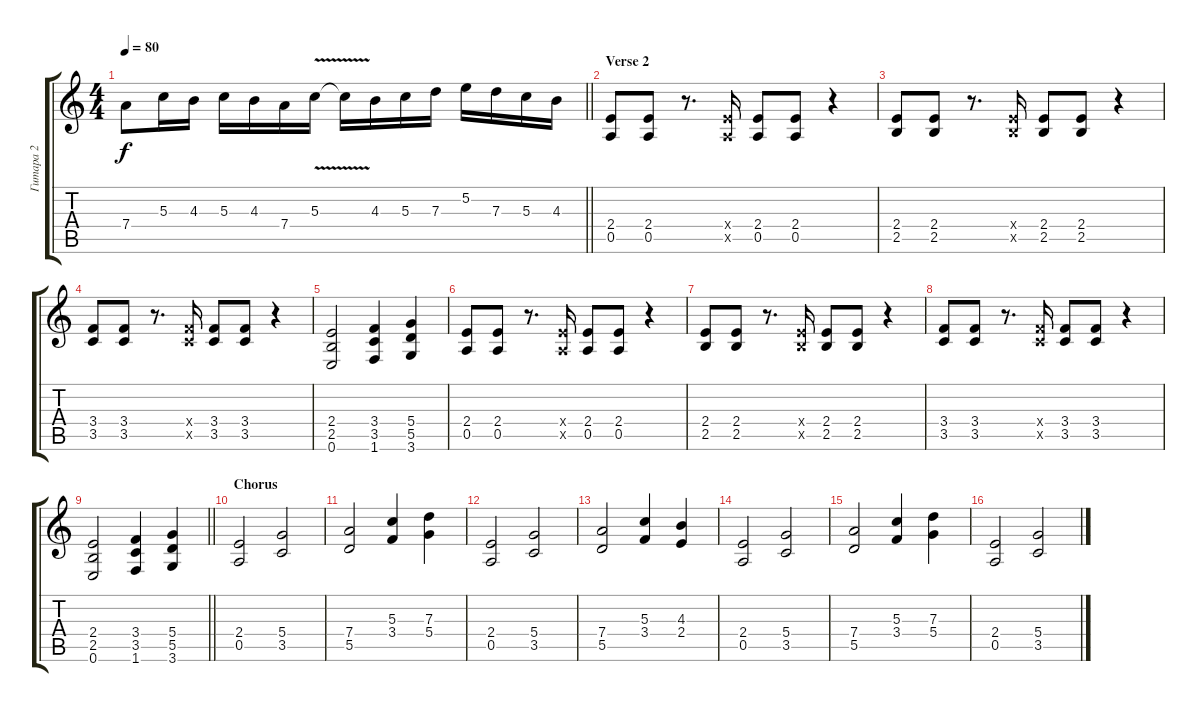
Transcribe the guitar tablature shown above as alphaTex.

\track ("Гитара 2" "Гитара 2") {instrument distortionguitar}
\staff {score tabs}
\tuning (E4 B3 G3 D3 A2 E2) {hide}
\ts (4 4)
\tempo 80
\clef g2
\barLineRight lightlight
\ks aminor
7.4{t}.8{dy f} 5.3.16 4.3.16 5.3.16 4.3.16 7.4.16 5.3{v}.16 5.3{t}.16 4.3.16 5.3.16 7.3.16 5.2.16 7.3.16 5.3.16 4.3.16 |
\section ("" "Verse 2")
(2.4 0.5).8 (2.4 0.5).8 r.8{d} (2.4{x} 0.5{x}).16 (2.4 0.5).8 (2.4 0.5).8 r.4 |
(2.4 2.5).8 (2.4 2.5).8 r.8{d} (2.4{x} 2.5{x}).16 (2.4 2.5).8 (2.4 2.5).8 r.4 |
(3.4 3.5).8 (3.4 3.5).8 r.8{d} (3.4{x} 3.5{x}).16 (3.4 3.5).8 (3.4 3.5).8 r.4 |
(2.4 2.5 0.6).2 (3.4 3.5 1.6).4 (5.4 5.5 3.6).4 |
(2.4 0.5).8 (2.4 0.5).8 r.8{d} (2.4{x} 0.5{x}).16 (2.4 0.5).8 (2.4 0.5).8 r.4 |
(2.4 2.5).8 (2.4 2.5).8 r.8{d} (2.4{x} 2.5{x}).16 (2.4 2.5).8 (2.4 2.5).8 r.4 |
(3.4 3.5).8 (3.4 3.5).8 r.8{d} (3.4{x} 3.5{x}).16 (3.4 3.5).8 (3.4 3.5).8 r.4 |
\barLineRight lightlight
(2.4 2.5 0.6).2 (3.4 3.5 1.6).4 (5.4 5.5 3.6).4 |
\section ("" "Chorus")
(2.4 0.5).2 (5.4 3.5).2 |
(7.4 5.5).2 (5.3 3.4).4 (7.3 5.4).4 |
(2.4 0.5).2 (5.4 3.5).2 |
(7.4 5.5).2 (5.3 3.4).4 (4.3 2.4).4 |
(2.4 0.5).2 (5.4 3.5).2 |
(7.4 5.5).2 (5.3 3.4).4 (7.3 5.4).4 |
(2.4 0.5).2 (5.4 3.5).2
